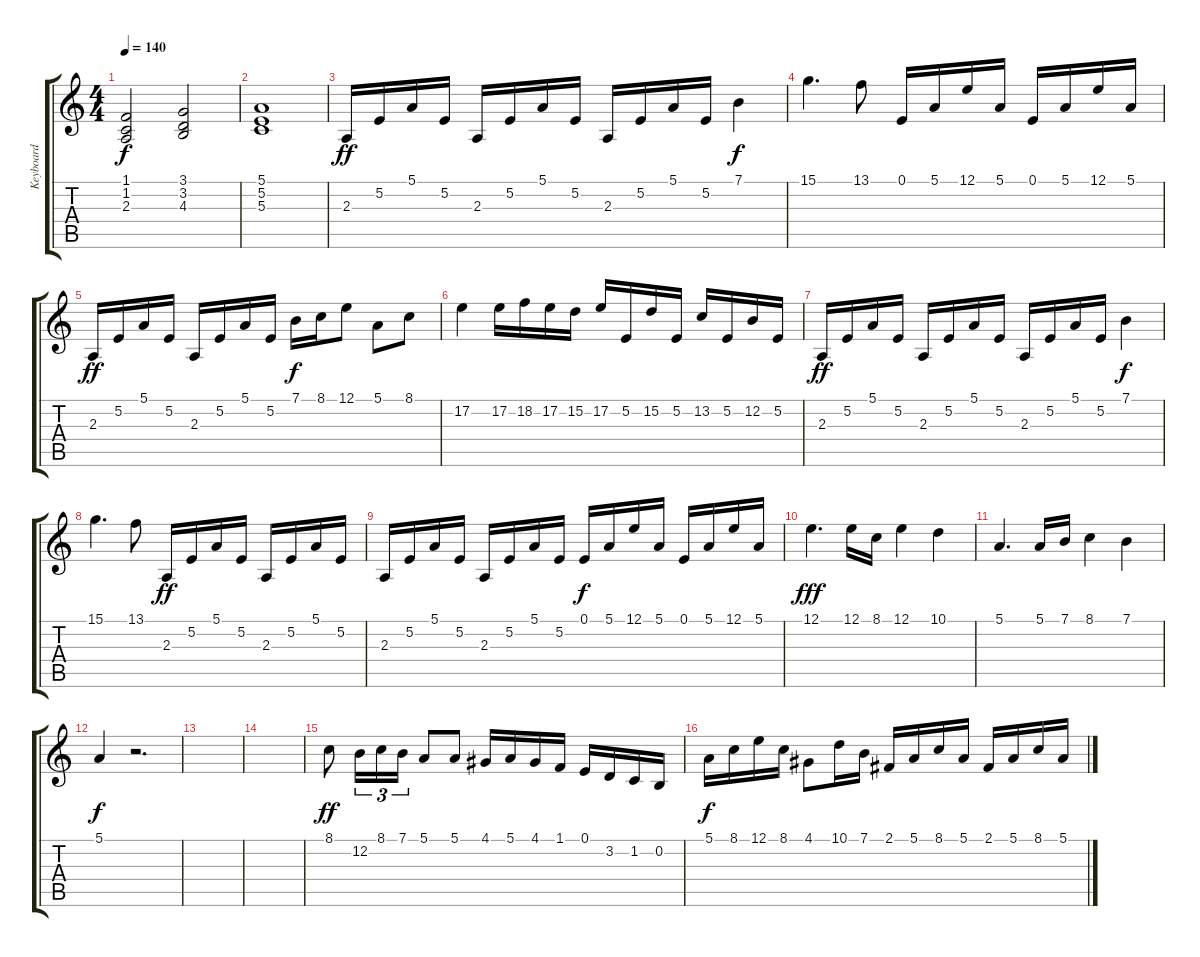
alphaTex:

\track ("Keyboard" "Keyboard") {instrument stringensemble1}
\staff {score tabs}
\tuning (E4 B3 G3 D3 A2 E2) {hide}
\ts (4 4)
\tempo 140
\clef g2
\ks c
(1.1 1.2 2.3).2{dy f} (3.1 3.2 4.3).2 |
(5.1 5.2 5.3).1 |
2.3.16{dy ff volume 8 balance 4} 5.2.16 5.1.16 5.2.16 2.3.16 5.2.16 5.1.16 5.2.16 2.3.16 5.2.16 5.1.16 5.2.16 7.1.4{dy f} |
15.1.4{d} 13.1.8 0.1.16 5.1.16 12.1.16 5.1.16 0.1.16 5.1.16 12.1.16 5.1.16 |
2.3.16{dy ff} 5.2.16 5.1.16 5.2.16 2.3.16 5.2.16 5.1.16 5.2.16 7.1.16{dy f} 8.1.16 12.1.8 5.1.8 8.1.8 |
17.2.4 17.2.16 18.2.16 17.2.16 15.2.16 17.2.16 5.2.16 15.2.16 5.2.16 13.2.16 5.2.16 12.2.16 5.2.16 |
2.3.16{dy ff} 5.2.16 5.1.16 5.2.16 2.3.16 5.2.16 5.1.16 5.2.16 2.3.16 5.2.16 5.1.16 5.2.16 7.1.4{dy f} |
15.1.4{d} 13.1.8 2.3.16{dy ff} 5.2.16 5.1.16 5.2.16 2.3.16 5.2.16 5.1.16 5.2.16 |
2.3.16 5.2.16 5.1.16 5.2.16 2.3.16 5.2.16 5.1.16 5.2.16 0.1.16{dy f} 5.1.16 12.1.16 5.1.16 0.1.16 5.1.16 12.1.16 5.1.16 |
12.1.4{d dy fff} 12.1.16 8.1.16 12.1.4 10.1.4 |
5.1.4{d} 5.1.16 7.1.16 8.1.4 7.1.4 |
5.1.4{dy f} r.2{d} |
|
|
8.1.8{dy ff volume 10 balance 4} 12.2.16{tu (3 2)} 8.1.16{tu (3 2)} 7.1.16{tu (3 2)} 5.1.8 5.1.8 4.1.16 5.1.16 4.1.16 1.1.16 0.1.16 3.2.16 1.2.16 0.2.16 |
5.1.16{dy f} 8.1.16 12.1.16 8.1.16 4.1.8 10.1.16 7.1.16 2.1.16 5.1.16 8.1.16 5.1.16 2.1.16 5.1.16 8.1.16 5.1.16
